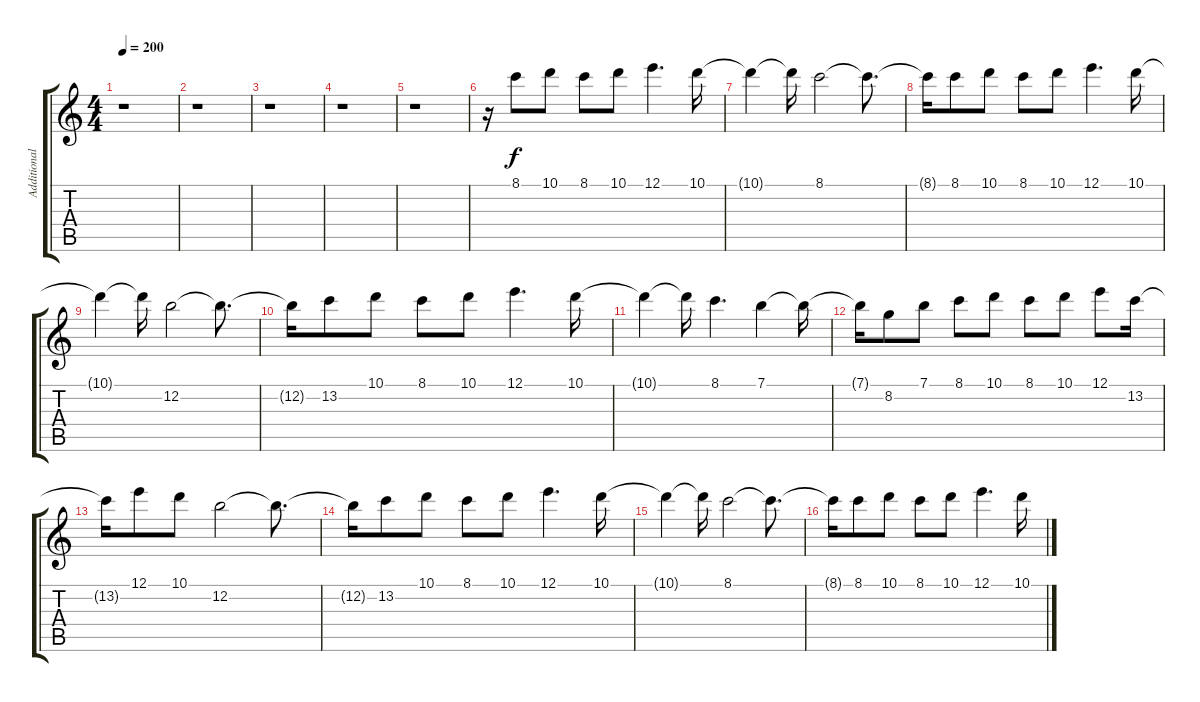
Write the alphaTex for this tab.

\track ("Additional Guitar1" "Additional") {instrument distortionguitar}
\staff {score tabs}
\tuning (E4 B3 G3 D3 A2 E2) {hide}
\ts (4 4)
\tempo 200
\clef g2
\ks c
r.1{dy f} |
r.1 |
r.1 |
r.1 |
r.1 |
r.16 8.1.8 10.1.8 8.1.8 10.1.8 12.1.4{d} 10.1.16 |
10.1{t}.4 10.1{t}.16 8.1.2 8.1{t}.8{d} |
8.1{t}.16 8.1.8 10.1.8 8.1.8 10.1.8 12.1.4{d} 10.1.16 |
10.1{t}.4 10.1{t}.16 12.2.2 12.2{t}.8{d} |
12.2{t}.16 13.2.8 10.1.8 8.1.8 10.1.8 12.1.4{d} 10.1.16 |
10.1{t}.4 10.1{t}.16 8.1.4{d} 7.1.4 7.1{t}.16 |
7.1{t}.16 8.2.8 7.1.8 8.1.8 10.1.8 8.1.8 10.1.8 12.1.8 13.2.16 |
13.2{t}.16 12.1.8 10.1.8 12.2.2 12.2{t}.8{d} |
12.2{t}.16 13.2.8 10.1.8 8.1.8 10.1.8 12.1.4{d} 10.1.16 |
10.1{t}.4 10.1{t}.16 8.1.2 8.1{t}.8{d} |
8.1{t}.16 8.1.8 10.1.8 8.1.8 10.1.8 12.1.4{d} 10.1.16
